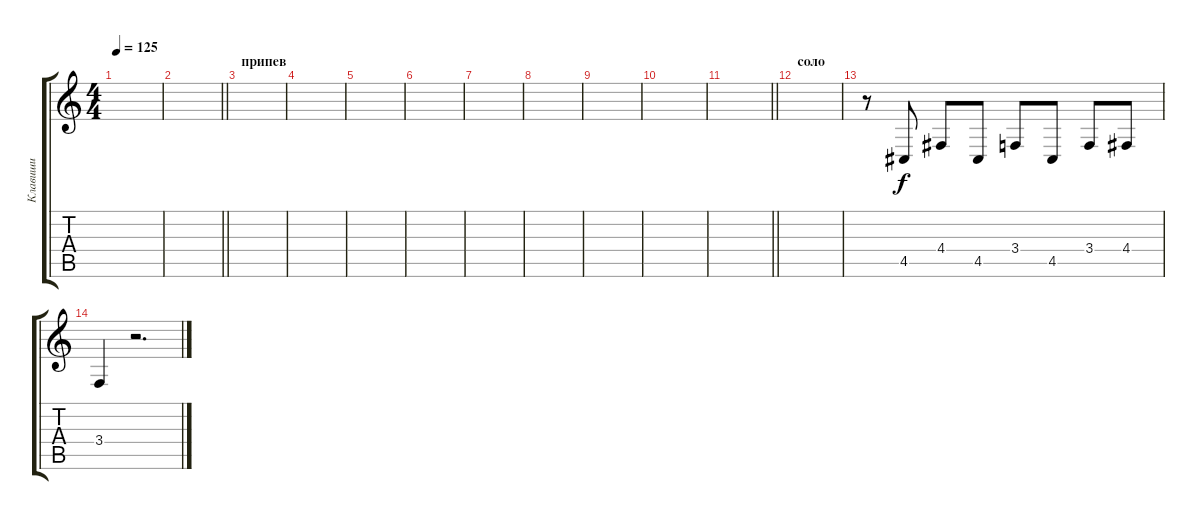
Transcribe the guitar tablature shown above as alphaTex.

\track ("Клавиши" "Клавиши") {instrument vibraphone}
\staff {score tabs}
\tuning (E4 B3 G3 D3 A2 E2) {hide}
\ts (4 4)
\tempo 125
\clef g2
\ks c
|
\barLineRight lightlight
|
\section ("" "припев")
|
|
|
|
|
|
|
|
\barLineRight lightlight
|
\section ("" "соло")
|
r.8 4.5.8 4.4.8 4.5.8 3.4.8 4.5.8 3.4.8 4.4.8 |
3.4.4 r.2{d}
